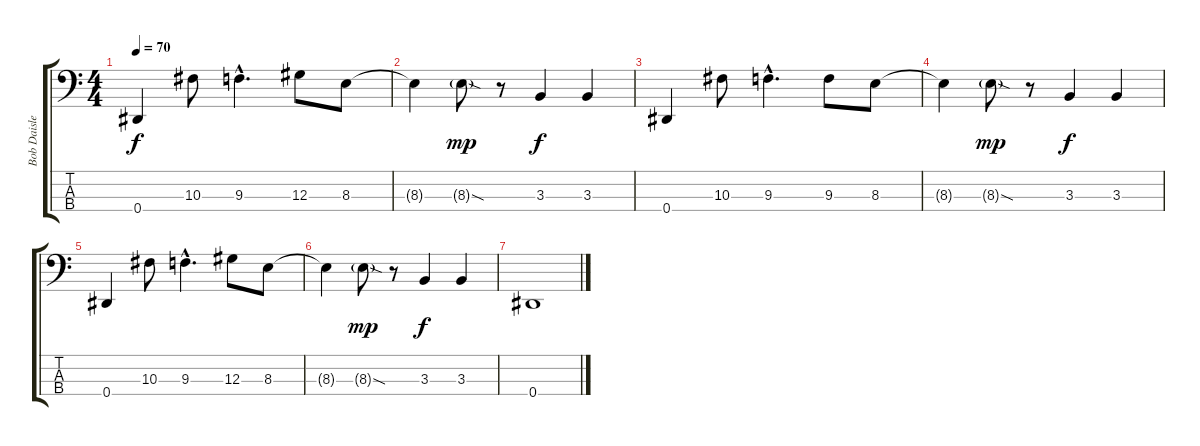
\track ("Bob Daisley" "Bob Daisle") {instrument electricbassfinger}
\staff {score tabs}
\tuning (Gb2 Db2 Ab1 Eb1) {hide}
\ts (4 4)
\tempo 70
\clef f4
\ks c
0.4.4{dy f} 10.3.8 9.3{hac}.4{d} 12.3.8 8.3.8 |
8.3{t}.4 8.3{sod g}.8{dy mp} r.8 3.3.4{dy f} 3.3.4 |
0.4.4 10.3.8 9.3{hac}.4{d} 9.3.8 8.3.8 |
8.3{t}.4 8.3{sod g}.8{dy mp} r.8 3.3.4{dy f} 3.3.4 |
0.4.4 10.3.8 9.3{hac}.4{d} 12.3.8 8.3.8 |
8.3{t}.4 8.3{sod g}.8{dy mp} r.8 3.3.4{dy f} 3.3.4 |
0.4.1
